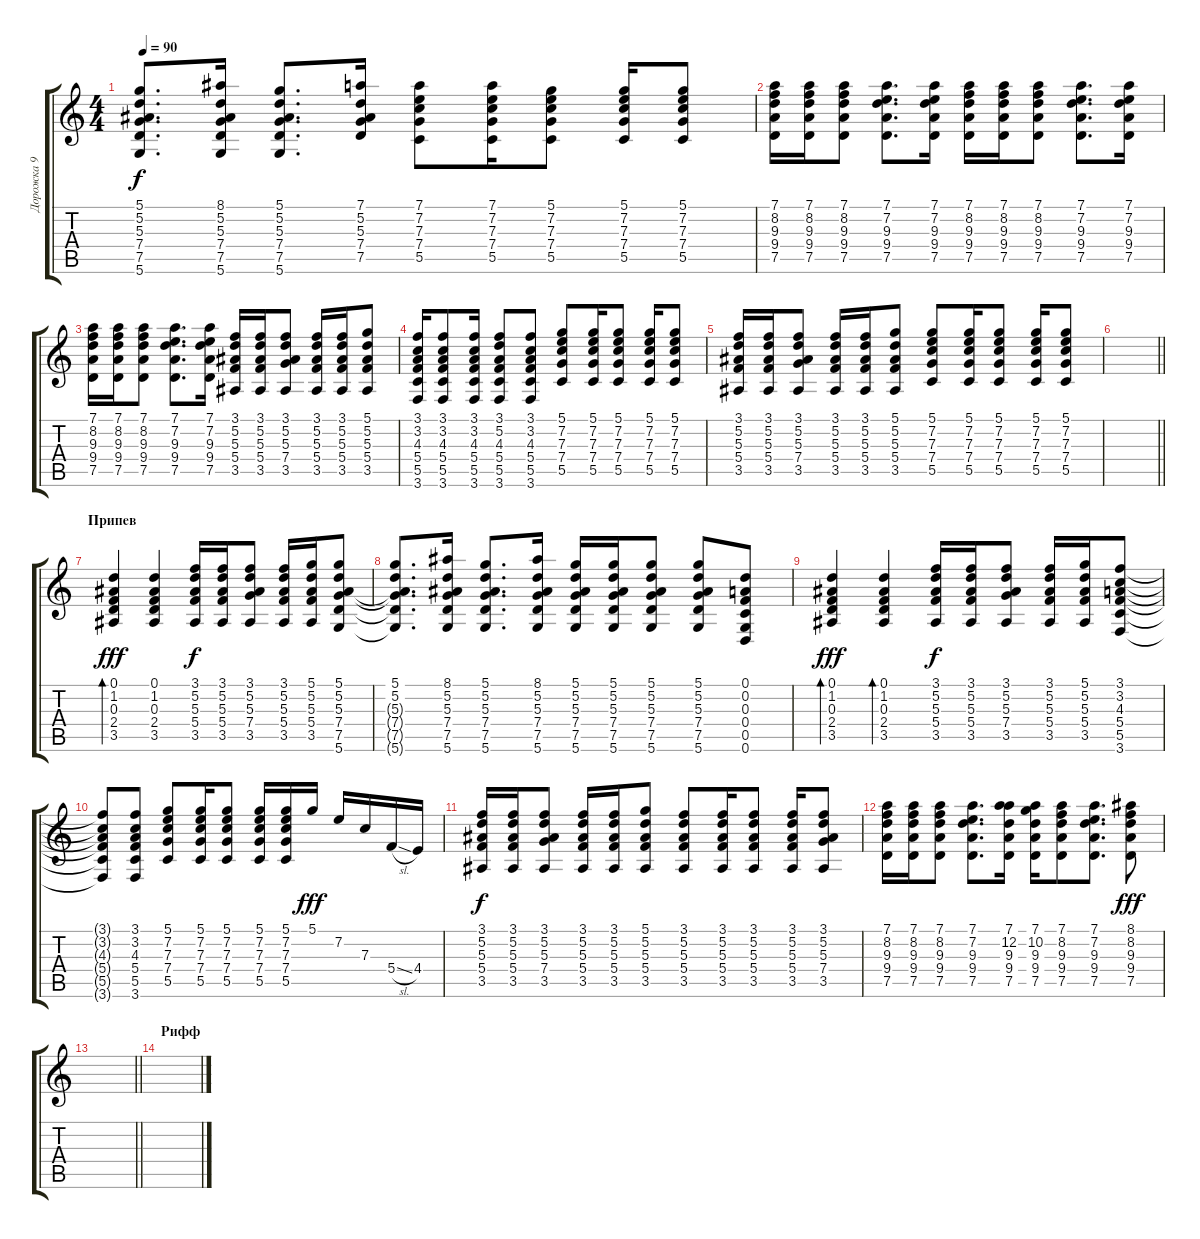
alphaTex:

\track ("Дорожка 9" "Дорожка 9") {instrument acousticguitarsteel}
\staff {score tabs}
\tuning (D4 A3 F3 C3 G2 D2) {hide}
\ts (4 4)
\tempo 90
\clef g2
\ks c
(5.1 5.2 5.3 7.4 7.5 5.6).8{d dy f} (8.1 5.2 5.3 7.4 7.5 5.6).16 (5.1 5.2 5.3 7.4 7.5 5.6).8{d} (7.1 5.2 5.3 7.4 7.5).16 (7.1 7.2 7.3 7.4 5.5).8 (7.1 7.2 7.3 7.4 5.5).16 (5.1 7.2 7.3 7.4 5.5).8 (5.1 7.2 7.3 7.4 5.5).16 (5.1 7.2 7.3 7.4 5.5).8 |
(7.1 8.2 9.3 9.4 7.5).16{volume 9} (7.1 8.2 9.3 9.4 7.5).16 (7.1 8.2 9.3 9.4 7.5).8 (7.1 7.2 9.3 9.4 7.5).8{d} (7.1 7.2 9.3 9.4 7.5).16 (7.1 8.2 9.3 9.4 7.5).16{volume 9} (7.1 8.2 9.3 9.4 7.5).16 (7.1 8.2 9.3 9.4 7.5).8 (7.1 7.2 9.3 9.4 7.5).8{d} (7.1 7.2 9.3 9.4 7.5).16 |
(7.1 8.2 9.3 9.4 7.5).16{volume 9} (7.1 8.2 9.3 9.4 7.5).16 (7.1 8.2 9.3 9.4 7.5).8 (7.1 7.2 9.3 9.4 7.5).8{d} (7.1 7.2 9.3 9.4 7.5).16 (3.1 5.2 5.3 5.4 3.5).16 (3.1 5.2 5.3 5.4 3.5).16 (3.1 5.2 5.3 7.4 3.5).8 (3.1 5.2 5.3 5.4 3.5).16 (3.1 5.2 5.3 5.4 3.5).16 (5.1 5.2 5.3 5.4 3.5).8 |
(3.1 3.2 4.3 5.4 5.5 3.6).16 (3.1 3.2 4.3 5.4 5.5 3.6).8 (3.1 3.2 4.3 5.4 5.5 3.6).16 (3.1 5.2 4.3 5.4 5.5 3.6).8 (3.1 3.2 4.3 5.4 5.5 3.6).8 (5.1 7.2 7.3 7.4 5.5).8 (5.1 7.2 7.3 7.4 5.5).16 (5.1 7.2 7.3 7.4 5.5).8 (5.1 7.2 7.3 7.4 5.5).16 (5.1 7.2 7.3 7.4 5.5).8 |
(3.1 5.2 5.3 5.4 3.5).16 (3.1 5.2 5.3 5.4 3.5).16 (3.1 5.2 5.3 7.4 3.5).8 (3.1 5.2 5.3 5.4 3.5).16 (3.1 5.2 5.3 5.4 3.5).16 (5.1 5.2 5.3 5.4 3.5).8 (5.1 7.2 7.3 7.4 5.5).8 (5.1 7.2 7.3 7.4 5.5).16 (5.1 7.2 7.3 7.4 5.5).8 (5.1 7.2 7.3 7.4 5.5).16 (5.1 7.2 7.3 7.4 5.5).8 |
\barLineRight lightlight
|
\section ("" "Припев")
(0.1 1.2 0.3 2.4 3.5).4{bd 60 dy fff} (0.1 1.2 0.3 2.4 3.5).4 (3.1 5.2 5.3 5.4 3.5).16{dy f} (3.1 5.2 5.3 5.4 3.5).16 (3.1 5.2 5.3 7.4 3.5).8 (3.1 5.2 5.3 5.4 3.5).16 (5.1 5.2 5.3 5.4 3.5).16 (5.1 5.2 5.3 7.4 7.5 5.6).8 |
(5.1 5.2 5.3{t} 7.4{t} 7.5{t} 5.6{t}).8{d} (8.1 5.2 5.3 7.4 7.5 5.6).16 (5.1 5.2 5.3 7.4 7.5 5.6).8{d} (8.1 5.2 5.3 7.4 7.5 5.6).16 (5.1 5.2 5.3 7.4 7.5 5.6).16 (5.1 5.2 5.3 7.4 7.5 5.6).16 (5.1 5.2 5.3 7.4 7.5 5.6).8 (5.1 5.2 5.3 7.4 7.5 5.6).8 (0.1 0.2 0.3 0.4 0.5 0.6).8 |
(0.1 1.2 0.3 2.4 3.5).4{bd 60 dy fff} (0.1 1.2 0.3 2.4 3.5).4{bd 60} (3.1 5.2 5.3 5.4 3.5).16{dy f} (3.1 5.2 5.3 5.4 3.5).16 (3.1 5.2 5.3 7.4 3.5).8 (3.1 5.2 5.3 5.4 3.5).16 (5.1 5.2 5.3 5.4 3.5).16 (3.1 3.2 4.3 5.4 5.5 3.6).8 |
(3.1{t} 3.2{t} 4.3{t} 5.4{t} 5.5{t} 3.6{t}).8 (3.1 3.2 4.3 5.4 5.5 3.6).8 (5.1 7.2 7.3 7.4 5.5).8 (5.1 7.2 7.3 7.4 5.5).16 (5.1 7.2 7.3 7.4 5.5).8 (5.1 7.2 7.3 7.4 5.5).16 (5.1 7.2 7.3 7.4 5.5).16 5.1.16{dy fff} 7.2.16 7.3.16 5.4{sl}.16 4.4.16 |
(3.1 5.2 5.3 5.4 3.5).16{dy f} (3.1 5.2 5.3 5.4 3.5).16 (3.1 5.2 5.3 7.4 3.5).8 (3.1 5.2 5.3 5.4 3.5).16 (3.1 5.2 5.3 5.4 3.5).16 (5.1 5.2 5.3 5.4 3.5).8 (3.1 5.2 5.3 5.4 3.5).8 (3.1 5.2 5.3 5.4 3.5).16 (3.1 5.2 5.3 5.4 3.5).8 (3.1 5.2 5.3 5.4 3.5).16 (3.1 5.2 5.3 7.4 3.5).8 |
(7.1 8.2 9.3 9.4 7.5).16 (7.1 8.2 9.3 9.4 7.5).16 (7.1 8.2 9.3 9.4 7.5).8 (7.1 7.2 9.3 9.4 7.5).8{d} (7.1 12.2 9.3 9.4 7.5).16 (7.1 10.2 9.3 9.4 7.5).16 (7.1 8.2 9.3 9.4 7.5).8 (7.1 7.2 9.3 9.4 7.5).8{d} (8.1 8.2 9.3 9.4 7.5).8{dy fff} |
\barLineRight lightlight
|
\section ("" "Рифф")
